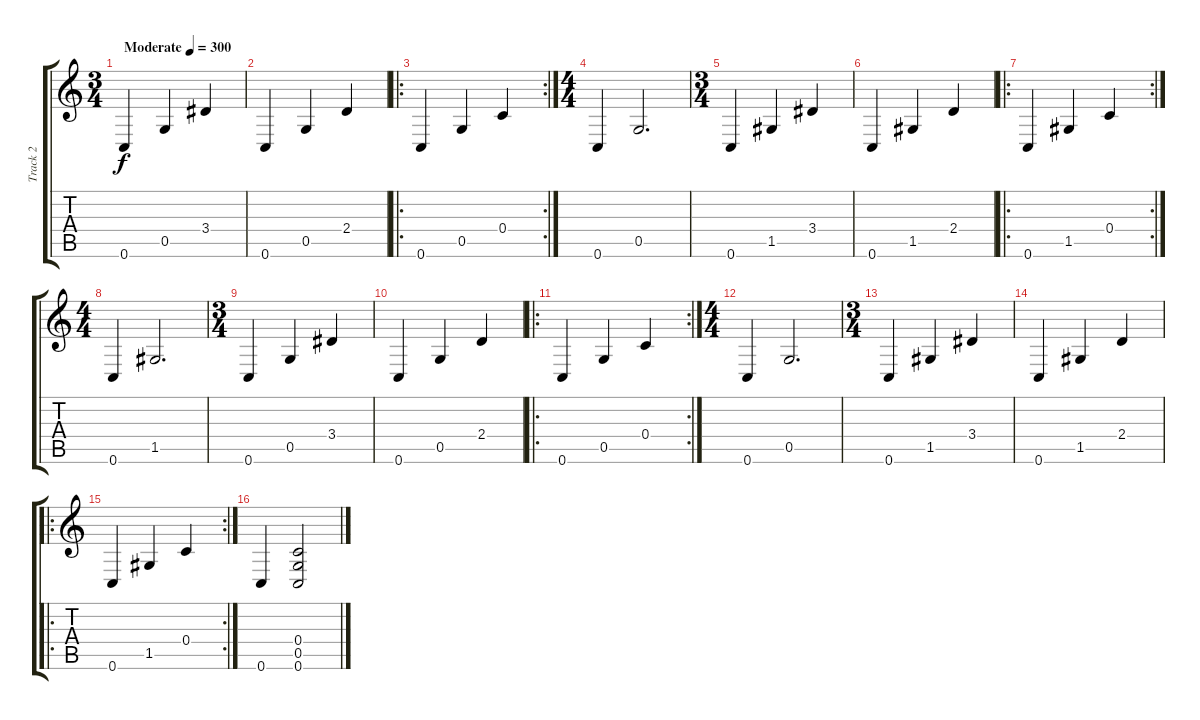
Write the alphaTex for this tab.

\track ("Track 2" "Track 2") {instrument distortionguitar}
\staff {score tabs}
\tuning (D4 A3 F3 C3 G2 C2) {hide}
\ts (3 4)
\tempo (300 "Moderate")
\clef g2
\ks c
0.6.4{dy f instrument distortionguitar} 0.5.4 3.4.4 |
0.6.4 0.5.4 2.4.4 |
\ro
\rc 2
0.6.4 0.5.4 0.4.4 |
\ts (4 4)
0.6.4 0.5.2{d} |
\ts (3 4)
0.6.4 1.5.4 3.4.4 |
0.6.4 1.5.4 2.4.4 |
\ro
\rc 2
0.6.4 1.5.4 0.4.4 |
\ts (4 4)
0.6.4 1.5.2{d} |
\ts (3 4)
0.6.4 0.5.4 3.4.4 |
0.6.4 0.5.4 2.4.4 |
\ro
\rc 2
0.6.4 0.5.4 0.4.4 |
\ts (4 4)
0.6.4 0.5.2{d} |
\ts (3 4)
0.6.4 1.5.4 3.4.4 |
0.6.4 1.5.4 2.4.4 |
\ro
\rc 2
0.6.4 1.5.4 0.4.4 |
0.6.4 (0.4 0.5 0.6).2
